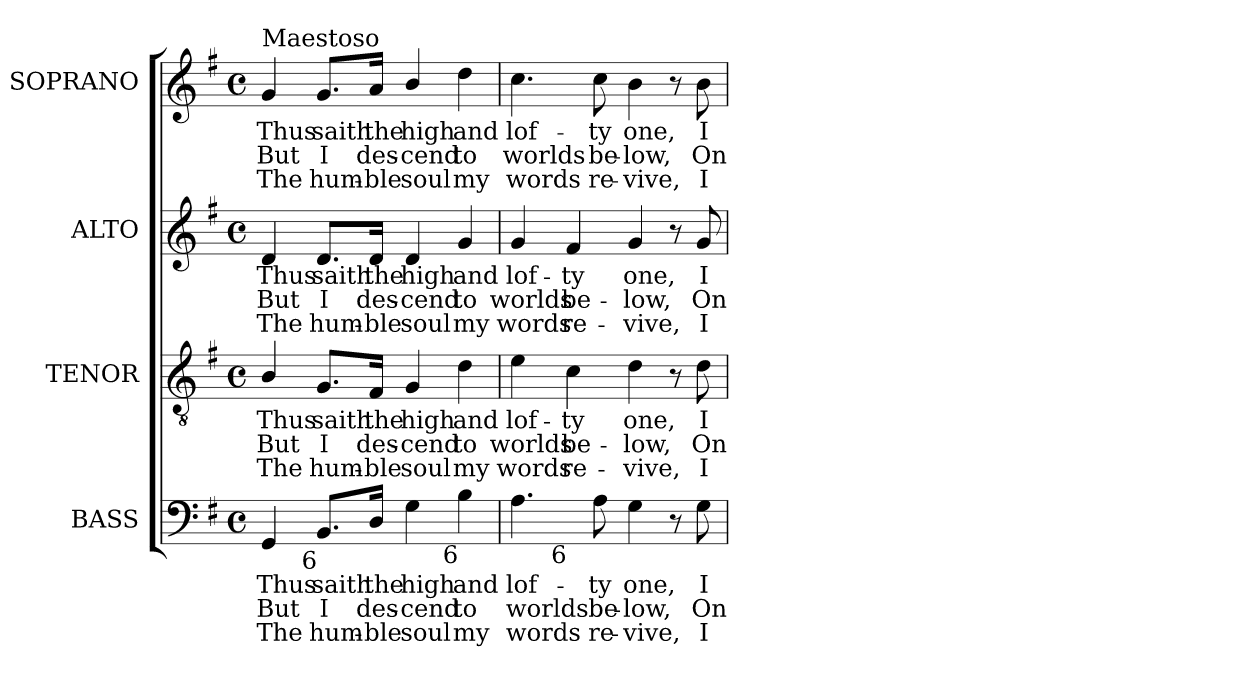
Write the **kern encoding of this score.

**kern	**text	**text	**text	**kern	**text	**text	**text	**kern	**text	**text	**text	**kern	**text	**text	**text
*part4	*part4	*part4	*part4	*part3	*part3	*part3	*part3	*part2	*part2	*part2	*part2	*part1	*part1	*part1	*part1
*staff4	*staff4	*staff4	*staff4	*staff3	*staff3	*staff3	*staff3	*staff2	*staff2	*staff2	*staff2	*staff1	*staff1	*staff1	*staff1
*I"BASS	*	*	*	*I"TENOR	*	*	*	*I"ALTO	*	*	*	*I"SOPRANO	*	*	*
*I'B.	*	*	*	*I'T.	*	*	*	*I'A.	*	*	*	*I'S.	*	*	*
!!LO:PB:g=z
*clefF4	*	*	*	*clefGv2	*	*	*	*clefG2	*	*	*	*clefG2	*	*	*
*	*	*	*	*ITrd7c12	*	*	*	*	*	*	*	*	*	*	*
*k[f#]	*	*	*	*k[f#]	*	*	*	*k[f#]	*	*	*	*k[f#]	*	*	*
*G:	*	*	*	*G:	*	*	*	*G:	*	*	*	*G:	*	*	*
*M4/4	*	*	*	*M4/4	*	*	*	*M4/4	*	*	*	*M4/4	*	*	*
*met(c)	*	*	*	*met(c)	*	*	*	*met(c)	*	*	*	*met(c)	*	*	*
=1	=1	=1	=1	=1	=1	=1	=1	=1	=1	=1	=1	=1	=1	=1	=1
!	!LO:LY:b:color=#000000	!LO:LY:b:color=#000000	!LO:LY:b:color=#000000	!	!	!	!	!	!	!	!	!	!	!	!
!	!	!	!	!	!LO:LY:b:color=#000000	!LO:LY:b:color=#000000	!LO:LY:b:color=#000000	!	!	!	!	!	!	!	!
!	!	!	!	!	!	!	!	!	!LO:LY:b:color=#000000	!LO:LY:b:color=#000000	!LO:LY:b:color=#000000	!	!	!	!
!	!	!	!	!	!	!	!	!	!	!	!	!LO:TX:a:t=Maestoso	!	!	!
!	!	!	!	!	!	!	!	!	!	!	!	!	!LO:LY:b:color=#000000	!LO:LY:b:color=#000000	!LO:LY:b:color=#000000
4GGi/	Thus	But	The	4BBi/	Thus	But	The	4di/	Thus	But	The	4gi/	Thus	But	The
!	!LO:LY:b:color=#000000	!LO:LY:b:color=#000000	!LO:LY:b:color=#000000	!	!	!	!	!	!	!	!	!	!	!	!
!	!	!	!	!	!LO:LY:b:color=#000000	!LO:LY:b:color=#000000	!LO:LY:b:color=#000000	!	!	!	!	!	!	!	!
!	!	!	!	!	!	!	!	!	!LO:LY:b:color=#000000	!LO:LY:b:color=#000000	!LO:LY:b:color=#000000	!	!	!	!
!LO:TX:b:rj:t=6	!	!	!	!	!	!	!	!	!	!	!	!	!	!	!
!	!	!	!	!	!	!	!	!	!	!	!	!	!LO:LY:b:color=#000000	!LO:LY:b:color=#000000	!LO:LY:b:color=#000000
8.BBi/L	saith	I	hum-	8.GGi/L	saith	I	hum-	8.di/L	saith	I	hum-	8.gi/L	saith	I	hum-
!	!LO:LY:b:color=#000000	!LO:LY:b:color=#000000	!LO:LY:b:color=#000000	!	!	!	!	!	!	!	!	!	!	!	!
!	!	!	!	!	!LO:LY:b:color=#000000	!LO:LY:b:color=#000000	!LO:LY:b:color=#000000	!	!	!	!	!	!	!	!
!	!	!	!	!	!	!	!	!	!LO:LY:b:color=#000000	!LO:LY:b:color=#000000	!LO:LY:b:color=#000000	!	!	!	!
!	!	!	!	!	!	!	!	!	!	!	!	!	!LO:LY:b:color=#000000	!LO:LY:b:color=#000000	!LO:LY:b:color=#000000
16Di/Jk	the	des-	-ble	16FF#i/Jk	the	des-	-ble	16di/Jk	the	des-	-ble	16ai/Jk	the	des-	-ble
!	!LO:LY:b:color=#000000	!LO:LY:b:color=#000000	!LO:LY:b:color=#000000	!	!	!	!	!	!	!	!	!	!	!	!
!	!	!	!	!	!LO:LY:b:color=#000000	!LO:LY:b:color=#000000	!LO:LY:b:color=#000000	!	!	!	!	!	!	!	!
!	!	!	!	!	!	!	!	!	!LO:LY:b:color=#000000	!LO:LY:b:color=#000000	!LO:LY:b:color=#000000	!	!	!	!
!	!	!	!	!	!	!	!	!	!	!	!	!	!LO:LY:b:color=#000000	!LO:LY:b:color=#000000	!LO:LY:b:color=#000000
4Gi\	high	-cend	soul	4GGi/	high	-cend	soul	4di/	high	-cend	soul	4bi/	high	-cend	soul
!	!LO:LY:b:color=#000000	!LO:LY:b:color=#000000	!LO:LY:b:color=#000000	!	!	!	!	!	!	!	!	!	!	!	!
!	!	!	!	!	!LO:LY:b:color=#000000	!LO:LY:b:color=#000000	!LO:LY:b:color=#000000	!	!	!	!	!	!	!	!
!	!	!	!	!	!	!	!	!	!LO:LY:b:color=#000000	!LO:LY:b:color=#000000	!LO:LY:b:color=#000000	!	!	!	!
!LO:TX:b:rj:t=6	!	!	!	!	!	!	!	!	!	!	!	!	!	!	!
!	!	!	!	!	!	!	!	!	!	!	!	!	!LO:LY:b:color=#000000	!LO:LY:b:color=#000000	!LO:LY:b:color=#000000
4Bi\	and	to	my	4Di\	and	to	my	4gi/	and	to	my	4ddi\	and	to	my
=2	=2	=2	=2	=2	=2	=2	=2	=2	=2	=2	=2	=2	=2	=2	=2
!	!LO:LY:b:color=#000000	!LO:LY:b:color=#000000	!LO:LY:b:color=#000000	!	!	!	!	!	!	!	!	!	!	!	!
!	!	!	!	!	!LO:LY:b:color=#000000	!LO:LY:b:color=#000000	!LO:LY:b:color=#000000	!	!	!	!	!	!	!	!
!	!	!	!	!	!	!	!	!	!LO:LY:b:color=#000000	!LO:LY:b:color=#000000	!LO:LY:b:color=#000000	!	!	!	!
!LO:TX:b:rj:t=7	!	!	!	!	!	!	!	!	!	!	!	!	!	!	!
!	!	!	!	!	!	!	!	!	!	!	!	!	!LO:LY:b:color=#000000	!LO:LY:b:color=#000000	!LO:LY:b:color=#000000
*^	*	*	*	*	*	*	*	*	*	*	*	*	*	*	*
4.Ai\	4ryy	lof-	worlds	words	4Ei\	lof-	worlds	words	4gi/	lof-	worlds	words	4.cci\	lof-	worlds	words
!	!	!	!	!	!	!LO:LY:b:color=#000000	!LO:LY:b:color=#000000	!LO:LY:b:color=#000000	!	!	!	!	!	!	!	!
!	!LO:TX:b:rj:t=6	!	!	!	!	!	!	!	!	!	!	!	!	!	!	!
!	!	!	!	!	!	!	!	!	!	!LO:LY:b:color=#000000	!LO:LY:b:color=#000000	!LO:LY:b:color=#000000	!	!	!	!
.	2.ryy	.	.	.	4Ci\	-ty	be-	re-	4f#i/	-ty	be-	re-	.	.	.	.
!	!	!LO:LY:b:color=#000000	!LO:LY:b:color=#000000	!LO:LY:b:color=#000000	!	!	!	!	!	!	!	!	!	!	!	!
!	!	!	!	!	!	!	!	!	!	!	!	!	!	!LO:LY:b:color=#000000	!LO:LY:b:color=#000000	!LO:LY:b:color=#000000
8Ai\	.	-ty	be-	re-	.	.	.	.	.	.	.	.	8cci\	-ty	be-	re-
!	!	!LO:LY:b:color=#000000	!LO:LY:b:color=#000000	!LO:LY:b:color=#000000	!	!	!	!	!	!	!	!	!	!	!	!
!	!	!	!	!	!	!LO:LY:b:color=#000000	!LO:LY:b:color=#000000	!LO:LY:b:color=#000000	!	!	!	!	!	!	!	!
!	!	!	!	!	!	!	!	!	!	!LO:LY:b:color=#000000	!LO:LY:b:color=#000000	!LO:LY:b:color=#000000	!	!	!	!
!	!	!	!	!	!	!	!	!	!	!	!	!	!	!LO:LY:b:color=#000000	!LO:LY:b:color=#000000	!LO:LY:b:color=#000000
4Gi\	.	one,	-low,	-vive,	4Di\	one,	-low,	-vive,	4gi/	one,	-low,	-vive,	4bi\	one,	-low,	-vive,
8r	.	.	.	.	8r	.	.	.	8r	.	.	.	8r	.	.	.
!	!	!LO:LY:b:color=#000000	!LO:LY:b:color=#000000	!LO:LY:b:color=#000000	!	!	!	!	!	!	!	!	!	!	!	!
!	!	!	!	!	!	!LO:LY:b:color=#000000	!LO:LY:b:color=#000000	!LO:LY:b:color=#000000	!	!	!	!	!	!	!	!
!	!	!	!	!	!	!	!	!	!	!LO:LY:b:color=#000000	!LO:LY:b:color=#000000	!LO:LY:b:color=#000000	!	!	!	!
!	!	!	!	!	!	!	!	!	!	!	!	!	!	!LO:LY:b:color=#000000	!LO:LY:b:color=#000000	!LO:LY:b:color=#000000
8Gi\	.	I	On	I	8Di\	I	On	I	8gi/	I	On	I	8bi\	I	On	I
*v	*v	*	*	*	*	*	*	*	*	*	*	*	*	*	*	*
=	=	=	=	=	=	=	=	=	=	=	=	=	=	=	=
*-	*-	*-	*-	*-	*-	*-	*-	*-	*-	*-	*-	*-	*-	*-	*-
